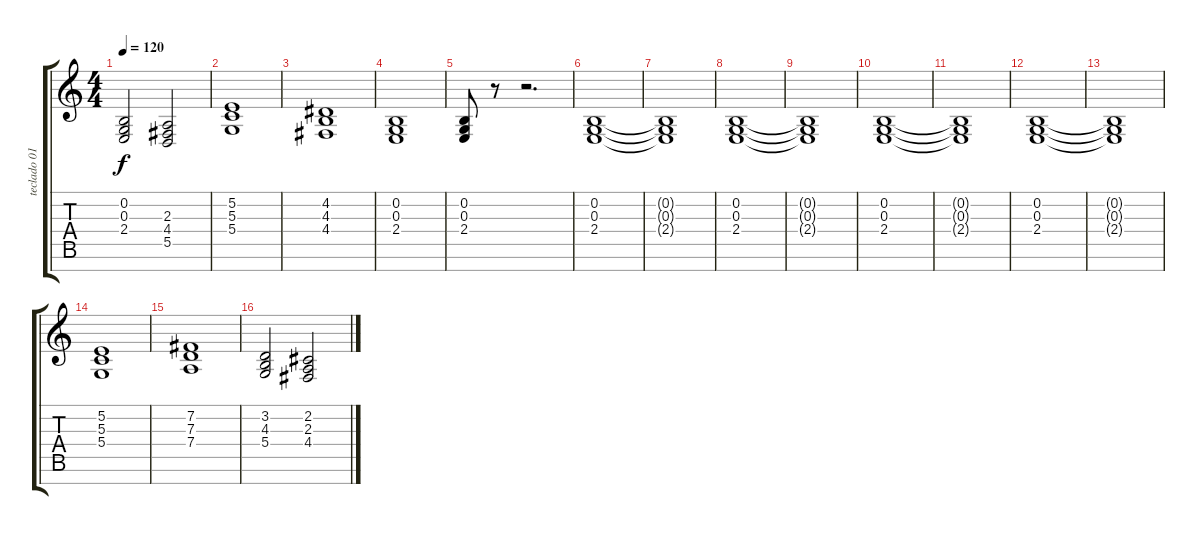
\track ("teclado 01" "teclado 01") {instrument stringensemble1}
\staff {score tabs}
\tuning (E4 B3 G3 D3 A2 E2 B1) {hide}
\ts (4 4)
\tempo 120
\clef g2
\ks c
(0.2 0.3 2.4).2{dy f} (2.3 4.4 5.5).2 |
(5.2 5.3 5.4).1 |
(4.2 4.3 4.4).1 |
(0.2 0.3 2.4).1 |
(0.2 0.3 2.4).8 r.8 r.2{d} |
(0.2 0.3 2.4).1 |
(0.2{t} 0.3{t} 2.4{t}).1 |
(0.2 0.3 2.4).1 |
(0.2{t} 0.3{t} 2.4{t}).1 |
(0.2 0.3 2.4).1 |
(0.2{t} 0.3{t} 2.4{t}).1 |
(0.2 0.3 2.4).1 |
(0.2{t} 0.3{t} 2.4{t}).1 |
(5.2 5.3 5.4).1 |
(7.2 7.3 7.4).1 |
(3.2 4.3 5.4).2 (2.2 2.3 4.4).2
